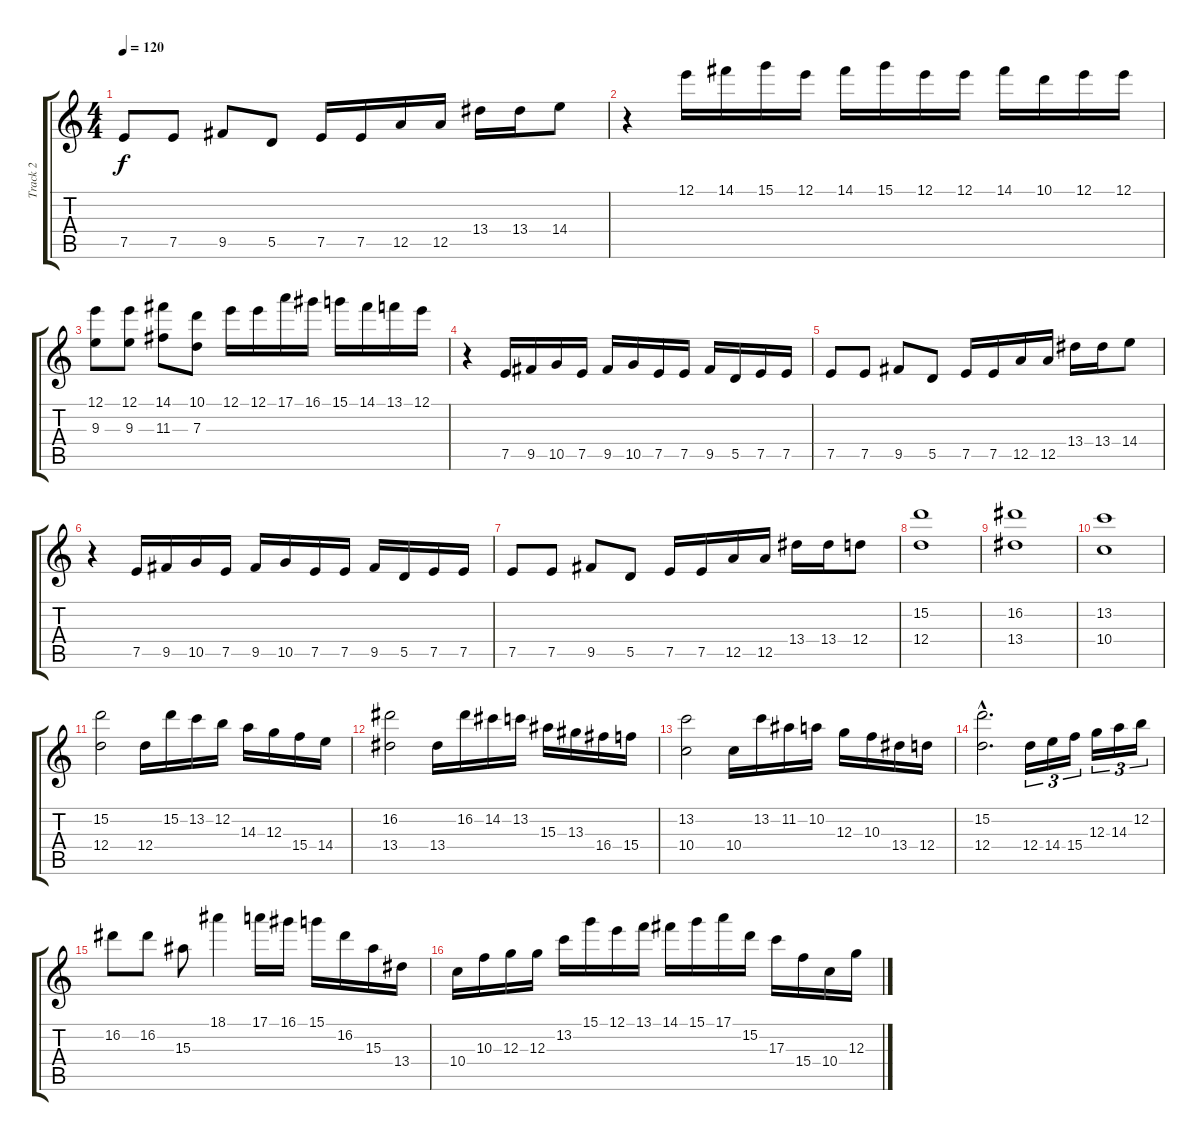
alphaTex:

\track ("Track 2" "Track 2") {instrument distortionguitar}
\staff {score tabs}
\tuning (E4 B3 G3 D3 A2 E2) {hide}
\ts (4 4)
\tempo 120
\clef g2
\ks c
7.5.8{dy f} 7.5.8 9.5.8 5.5.8 7.5.16 7.5.16 12.5.16 12.5.16 13.4.16 13.4.16 14.4.8 |
r.4 12.1.16 14.1.16 15.1.16 12.1.16 14.1.16 15.1.16 12.1.16 12.1.16 14.1.16 10.1.16 12.1.16 12.1.16 |
(12.1 9.3).8 (12.1 9.3).8 (14.1 11.3).8 (10.1 7.3).8 12.1.16 12.1.16 17.1.16 16.1.16 15.1.16 14.1.16 13.1.16 12.1.16 |
r.4 7.5.16 9.5.16 10.5.16 7.5.16 9.5.16 10.5.16 7.5.16 7.5.16 9.5.16 5.5.16 7.5.16 7.5.16 |
7.5.8 7.5.8 9.5.8 5.5.8 7.5.16 7.5.16 12.5.16 12.5.16 13.4.16 13.4.16 14.4.8 |
r.4 7.5.16 9.5.16 10.5.16 7.5.16 9.5.16 10.5.16 7.5.16 7.5.16 9.5.16 5.5.16 7.5.16 7.5.16 |
7.5.8 7.5.8 9.5.8 5.5.8 7.5.16 7.5.16 12.5.16 12.5.16 13.4.16 13.4.16 12.4.8 |
(15.2 12.4).1 |
(16.2 13.4).1 |
(13.2 10.4).1 |
(15.2 12.4).2 12.4.16 15.2.16 13.2.16 12.2.16 14.3.16 12.3.16 15.4.16 14.4.16 |
(16.2 13.4).2 13.4.16 16.2.16 14.2.16 13.2.16 15.3.16 13.3.16 16.4.16 15.4.16 |
(13.2 10.4).2 10.4.16 13.2.16 11.2.16 10.2.16 12.3.16 10.3.16 13.4.16 12.4.16 |
(15.2{hac} 12.4{hac}).2{d} 12.4.16{tu (3 2) volume 16} 14.4.16{tu (3 2)} 15.4.16{tu (3 2)} 12.3.16{tu (3 2)} 14.3.16{tu (3 2)} 12.2.16{tu (3 2)} |
16.2.8 16.2.8 15.3.8 18.1.4 17.1.16 16.1.16 15.1.16 16.2.16 15.3.16 13.4.16 |
10.4.16 10.3.16 12.3.16 12.3.16 13.2.16 15.1.16 12.1.16 13.1.16 14.1.16 15.1.16 17.1.16 15.2.16 17.3.16 15.4.16 10.4.16 12.3.16
